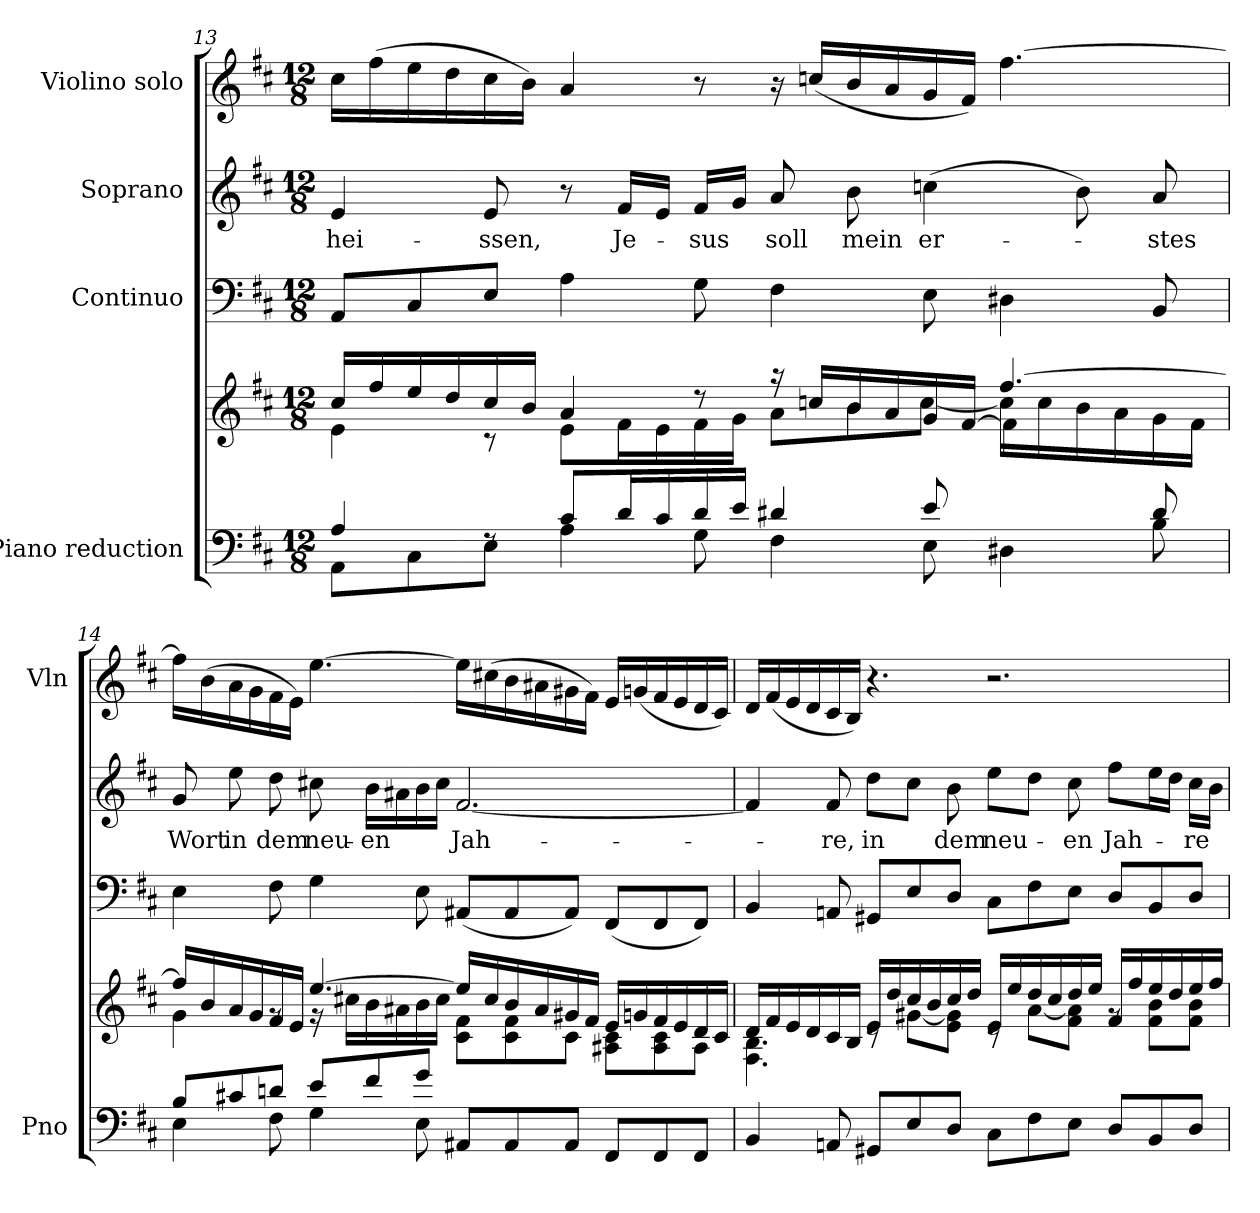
**kern	**kern	**kern	**kern	**text	**kern
*part4	*part4	*part3	*part2	*part2	*part1
*staff5	*staff4	*staff3	*staff2	*staff2	*staff1
*I"Piano reduction	*	*I"Continuo	*I"Soprano	*	*I"Violino solo
*I'Pno	*	*	*	*	*I'Vln
!!LO:PB:g=z
*clefF4	*clefG2	*clefF4	*clefG2	*	*clefG2
*k[f#c#]	*k[f#c#]	*k[f#c#]	*k[f#c#]	*	*k[f#c#]
*M12/8	*M12/8	*M12/8	*M12/8	*	*M12/8
=13	=13	=13	=13	=13	=13
*^	*^	*	*	*	*
*	*	*	*^	*	*	*	*
!	!	!	!	!	!	!	!LO:LY:b	!
4A/	8AA\L	16cc#/LL	4e\	8ryy	8AA/L	4e/	hei-	16cc#\LL
.	.	16ff#/	.	.	.	.	.	(>16ff#\
*	*	*	*v	*v	*	*	*	*
.	8C#\	16ee/	.	8C#/	.	.	16ee\
.	.	16dd/	.	.	.	.	16dd\
!	!	!	!	!	!	!LO:LY:b	!
8rF	8E\J	16cc#/	8r	8E/J	8e/	-ssen,	16cc#\
.	.	16b/JJ	.	.	.	.	16b\JJ)
8c#/L	4A\	4a/	8e\L	4A\	8r	.	4a/
!	!	!	!	!	!	!LO:LY:b	!
16d/L	.	.	16f#\L	.	16f#/LL	Je-	.
16c#/	.	.	16e\	.	16e/JJ	.	.
!	!	!	!	!	!	!LO:LY:b	!
16d/	8G\	8r	16f#\	8G\	16f#/LL	-sus	8r
16e/JJ	.	.	16g\JJ	.	16g/JJ	.	.
!	!	!	!	!	!	!LO:LY:b	!
4d#X/	4F#\	16r	8a\L	4F#\	8a/	soll	16r
.	.	16ccn/LL	.	.	.	.	(<16ccn/LL
!	!	!	!	!	!	!LO:LY:b	!
.	.	16b/	8b\	.	8b\	mein	16b/
.	.	16a/	.	.	.	.	16a/
!	!	!	!	!	!	!LO:LY:b	!
8e/	8E\	16g/	[8cc\J	8E\	(>4ccn\	er-	16g/
.	.	[16f#/JJ	.	.	.	.	16f#/JJ)
*	*	*	*^	*	*	*	*
4ryy	4D#X\	[4.ff#/	16cc\LL]	4f#\]	4D#X\	.	.	[4.ff#\
.	.	.	16cc\	.	.	.	.	.
.	.	.	16b\	.	.	8b\)	.	.
.	.	.	16a\	.	.	.	.	.
!	!	!	!	!	!	!	!LO:LY:b	!
8d#/	8B\	.	16g\	8ryy	8BB/	8a/	-stes	.
.	.	.	16f#\JJ	.	.	.	.	.
*	*	*	*v	*v	*	*	*	*
=14	=14	=14	=14	=14	=14	=14	=14
!	!	!	!	!	!	!LO:LY:b	!
8B/L	4E\	16ff#/LL]	4g\	4E\	8g/	Wort	16ff#\LL]
.	.	16b/	.	.	.	.	(>16b\
!	!	!	!	!	!	!LO:LY:b	!
8c#X/	.	16a/	.	.	8ee\	in	16a\
.	.	16g/	.	.	.	.	16g\
!	!	!	!	!	!	!LO:LY:b	!
8dn/J	8F#\	16f#/	8rg	8F#\	8dd\	dem	16f#\
.	.	16e/JJ	.	.	.	.	16e\JJ)
!	!	!	!	!	!	!LO:LY:b	!
8e/L	4G\	[4.ee/	16rg	4G\	8cc#X\	neu-	[4.ee\
.	.	.	16cc#X\LL	.	.	.	.
!	!	!	!	!	!	!LO:LY:b	!
8f#/	.	.	16b\	.	16b\LL	-en	.
.	.	.	16a#X\	.	16a#X\	.	.
8g/J	8E\	.	16b\	8E\	16b\	.	.
.	.	.	16cc#\JJ	.	16cc#\JJ	.	.
!	!	!	!	!	!	!LO:LY:b	!
8AA#X/L	2.ryy	16ee/LL]	8c#\ 8f#\L	(<8AA#X/L	[2.f#/	Jah-	16ee\LL]
.	.	16cc#/	.	.	.	.	(>16cc#X\
8AA#/	.	16b/	8c#\ 8f#\	8AA#/	.	.	16b\
.	.	16a#/	.	.	.	.	16a#X\
8AA#/J	.	16g#X/	8c#\J	8AA#/J)	.	.	16g#X\
.	.	16f#/JJ	.	.	.	.	16f#\JJ)
8FF#/L	.	16e/LL	8A#X\ 8c#\L	(<8FF#/L	.	.	16e/LL
.	.	16gn/	.	.	.	.	(<16gn/
8FF#/	.	16f#/	8A#\ 8c#\	8FF#/	.	.	16f#/
.	.	16e/	.	.	.	.	16e/
8FF#/J	.	16d/	8A#\J	8FF#/J)	.	.	16d/
.	.	16c#/JJ	.	.	.	.	16c#/JJ)
*v	*v	*	*	*	*	*	*
!!LO:LB:g=z
=15	=15	=15	=15	=15	=15	=15
4BB/	16d/LL	4.F#\ 4.B\	4BB/	4f#/]	.	16d/LL
.	16f#/	.	.	.	.	(<16f#/
.	16e/	.	.	.	.	16e/
.	16d/	.	.	.	.	16d/
!	!	!	!	!	!LO:LY:b	!
8AAn/	16c#/	.	8AAn/	8f#/	-re,	16c#/
.	16B/JJ	.	.	.	.	16B/JJ)
!	!	!	!	!	!LO:LY:b	!
8GG#X/L	16e/LL	8rc	8GG#X/L	8dd\L	in	4.r
.	16dd/	.	.	.	.	.
8E/	16cc#/	[8g#X\L	8E/	8cc#\J	.	.
.	16b/	.	.	.	.	.
!	!	!	!	!	!LO:LY:b	!
8D/J	16cc#/	8e\ 8g#\]J	8D/J	8b\	dem	.
.	16dd/JJ	.	.	.	.	.
!	!	!	!	!	!LO:LY:b	!
8C#\L	16e/LL	8rc	8C#\L	8ee\L	neu-	2.r
.	16ee/	.	.	.	.	.
8F#\	16dd/	[8a\L	8F#\	8dd\J	.	.
.	16cc#/	.	.	.	.	.
!	!	!	!	!	!LO:LY:b	!
8E\J	16dd/	8f#\ 8a\]J	8E\J	8cc#\	-en	.
.	16ee/JJ	.	.	.	.	.
!	!	!	!	!	!LO:LY:b	!
8D/L	16f#/LL	8rg	8D/L	8ff#\L	Jah-	.
.	16ff#/	.	.	.	.	.
8BB/	16ee/	8f#\ 8b\L	8BB/	16ee\L	.	.
.	16dd/	.	.	16dd\JJ	.	.
!	!	!	!	!	!LO:LY:b	!
8D/J	16ee/	8f#\ 8b\J	8D/J	16cc#\LL	-re	.
.	16ff#/JJ	.	.	16b\JJ	.	.
*	*v	*v	*	*	*	*
=	=	=	=	=	=
*-	*-	*-	*-	*-	*-
